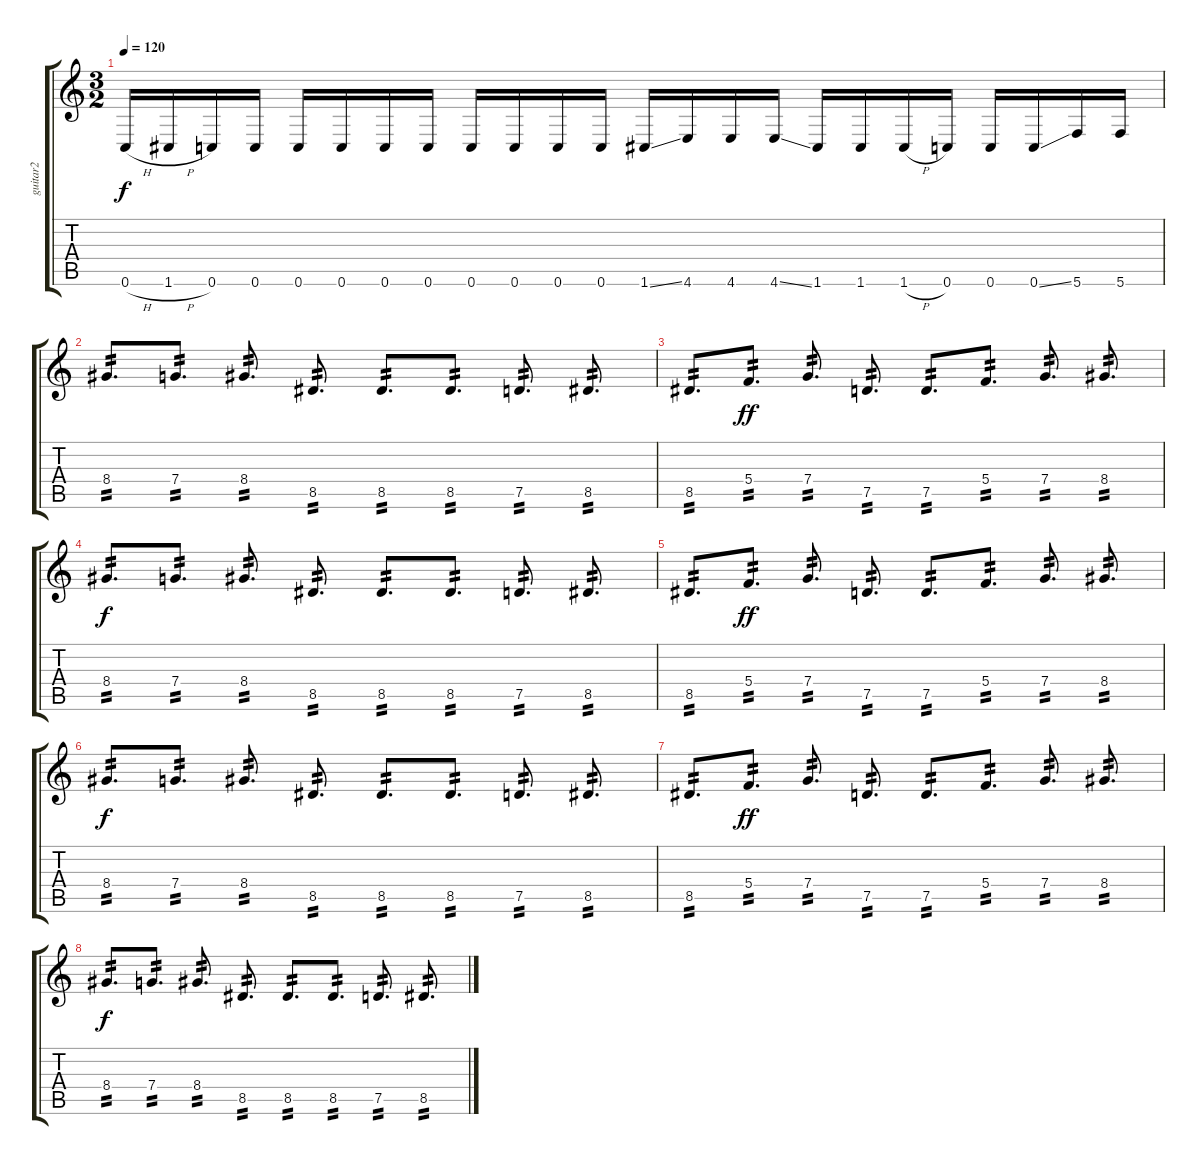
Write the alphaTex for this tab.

\track ("guitar2" "guitar2") {instrument distortionguitar}
\staff {score tabs}
\tuning (D4 A3 F3 C3 G2 C2) {hide}
\ts (3 2)
\tempo 120
\clef g2
\ks c
0.6{h}.16{dy f} 1.6{h}.16 0.6.16 0.6.16 0.6.16 0.6.16 0.6.16 0.6.16 0.6.16 0.6.16 0.6.16 0.6.16 1.6{ss}.16 4.6.16 4.6.16 4.6{ss}.16 1.6.16 1.6.16 1.6{h}.16 0.6.16 0.6.16 0.6{ss}.16 5.6.16 5.6.16 |
8.4.8{d tp 2} 7.4.8{d tp 2} 8.4.8{d tp 2} 8.5.8{d tp 2} 8.5.8{d tp 2} 8.5.8{d tp 2} 7.5.8{d tp 2} 8.5.8{d tp 2} |
8.5.8{d tp 2} 5.4.8{d tp 2 dy ff} 7.4.8{d tp 2} 7.5.8{d tp 2} 7.5.8{d tp 2} 5.4.8{d tp 2} 7.4.8{d tp 2} 8.4.8{d tp 2} |
8.4.8{d tp 2 dy f} 7.4.8{d tp 2} 8.4.8{d tp 2} 8.5.8{d tp 2} 8.5.8{d tp 2} 8.5.8{d tp 2} 7.5.8{d tp 2} 8.5.8{d tp 2} |
8.5.8{d tp 2} 5.4.8{d tp 2 dy ff} 7.4.8{d tp 2} 7.5.8{d tp 2} 7.5.8{d tp 2} 5.4.8{d tp 2} 7.4.8{d tp 2} 8.4.8{d tp 2} |
8.4.8{d tp 2 dy f} 7.4.8{d tp 2} 8.4.8{d tp 2} 8.5.8{d tp 2} 8.5.8{d tp 2} 8.5.8{d tp 2} 7.5.8{d tp 2} 8.5.8{d tp 2} |
8.5.8{d tp 2} 5.4.8{d tp 2 dy ff} 7.4.8{d tp 2} 7.5.8{d tp 2} 7.5.8{d tp 2} 5.4.8{d tp 2} 7.4.8{d tp 2} 8.4.8{d tp 2} |
8.4.8{d tp 2 dy f} 7.4.8{d tp 2} 8.4.8{d tp 2} 8.5.8{d tp 2} 8.5.8{d tp 2} 8.5.8{d tp 2} 7.5.8{d tp 2} 8.5.8{d tp 2}
